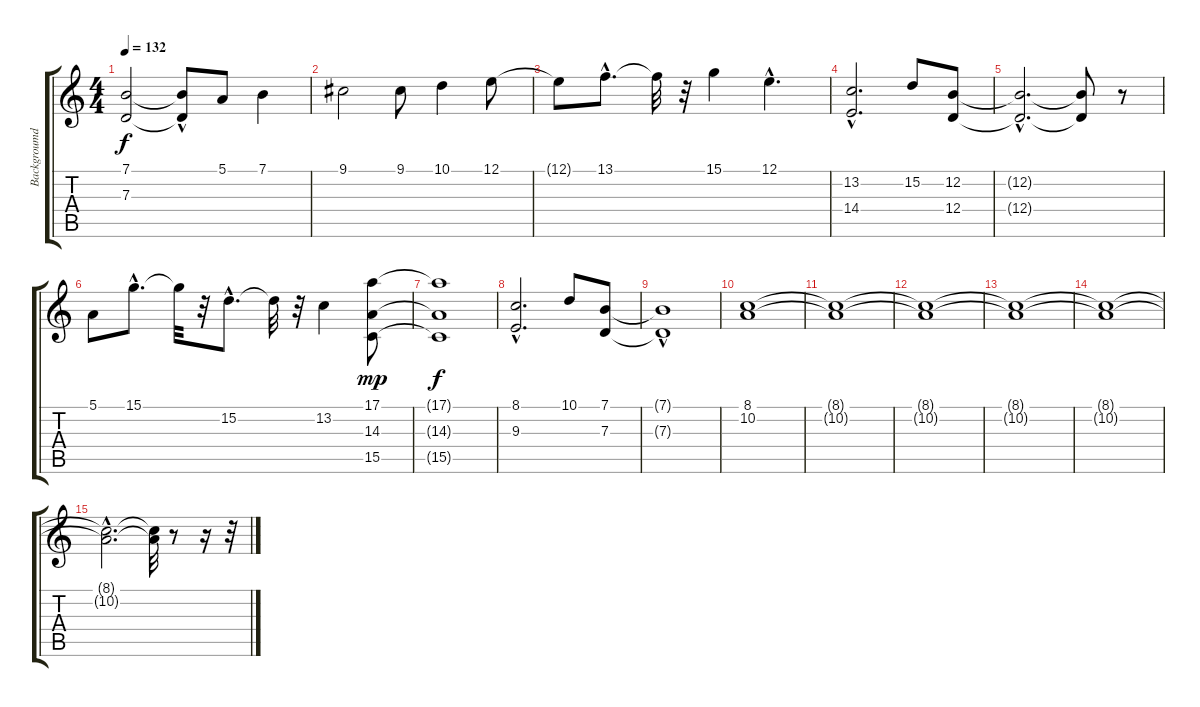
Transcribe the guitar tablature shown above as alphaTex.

\track ("Backgroumd" "Backgroumd") {instrument recorder}
\staff {score tabs}
\tuning (E4 B3 G3 D3 A2 E2) {hide}
\ts (4 4)
\tempo 132
\clef g2
\ks c
(7.1{t} 7.3{t}).2{dy f} (7.1{hac t} 7.3{t}).8 5.1.8 7.1.4 |
9.1.2 9.1.8 10.1.4 12.1.8 |
12.1{t}.8 13.1{hac}.8{d} 13.1{t}.32 r.32 15.1.4 12.1{hac}.4{d} |
(13.2{hac} 14.4{hac}).2{d} 15.2.8 (12.2 12.4).8 |
(12.2{hac t} 12.4{hac t}).2{d} (12.2{t} 12.4{t}).8 r.8 |
5.1.8 15.1{hac}.8{d} 15.1{t}.32 r.32 15.2{hac}.8{d} 15.2{t}.32 r.32 13.2.4 (17.1 14.3 15.5).8{dy mp} |
(17.1{t} 14.3{t} 15.5{t}).1{dy f} |
(8.1{hac} 9.3{hac}).2{d} 10.1.8 (7.1 7.3).8 |
(7.1{t} 7.3{hac t}).1 |
(8.1 10.2).1 |
(8.1{t} 10.2{t}).1 |
(8.1{t} 10.2{t}).1 |
(8.1{t} 10.2{t}).1 |
(8.1{t} 10.2{t}).1 |
(8.1{hac t} 10.2{hac t}).2{d} (8.1{t} 10.2{t}).32 r.8 r.16 r.32
